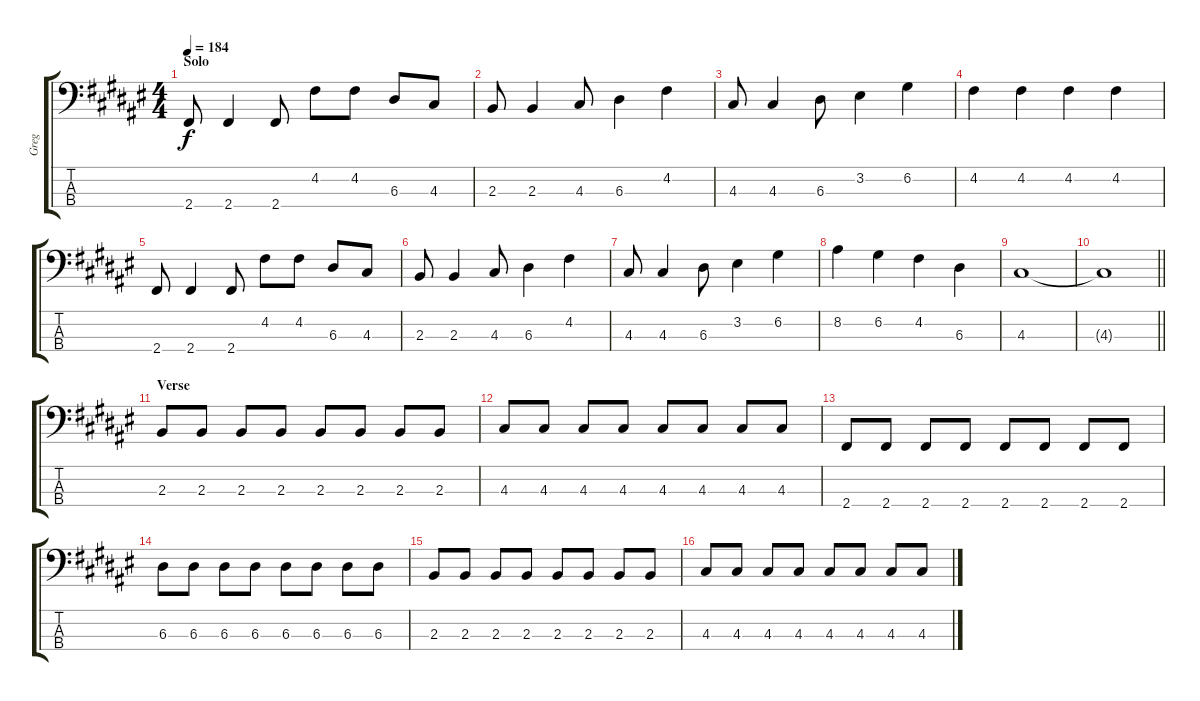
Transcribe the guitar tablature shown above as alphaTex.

\track ("Greg" "Greg") {instrument electricbasspick}
\staff {score tabs}
\tuning (G2 D2 A1 E1) {hide}
\ts (4 4)
\section ("" "Solo")
\tempo 184
\clef f4
\ks f#
2.4.8{dy f} 2.4.4 2.4.8 4.2.8 4.2.8 6.3.8 4.3.8 |
2.3.8 2.3.4 4.3.8 6.3.4 4.2.4 |
4.3.8 4.3.4 6.3.8 3.2.4 6.2.4 |
4.2.4 4.2.4 4.2.4 4.2.4 |
2.4.8 2.4.4 2.4.8 4.2.8 4.2.8 6.3.8 4.3.8 |
2.3.8 2.3.4 4.3.8 6.3.4 4.2.4 |
4.3.8 4.3.4 6.3.8 3.2.4 6.2.4 |
8.2.4 6.2.4 4.2.4 6.3.4 |
4.3.1 |
\barLineRight lightlight
4.3{t}.1 |
\section ("" "Verse")
2.3.8 2.3.8 2.3.8 2.3.8 2.3.8 2.3.8 2.3.8 2.3.8 |
4.3.8 4.3.8 4.3.8 4.3.8 4.3.8 4.3.8 4.3.8 4.3.8 |
2.4.8 2.4.8 2.4.8 2.4.8 2.4.8 2.4.8 2.4.8 2.4.8 |
6.3.8 6.3.8 6.3.8 6.3.8 6.3.8 6.3.8 6.3.8 6.3.8 |
2.3.8 2.3.8 2.3.8 2.3.8 2.3.8 2.3.8 2.3.8 2.3.8 |
4.3.8 4.3.8 4.3.8 4.3.8 4.3.8 4.3.8 4.3.8 4.3.8
